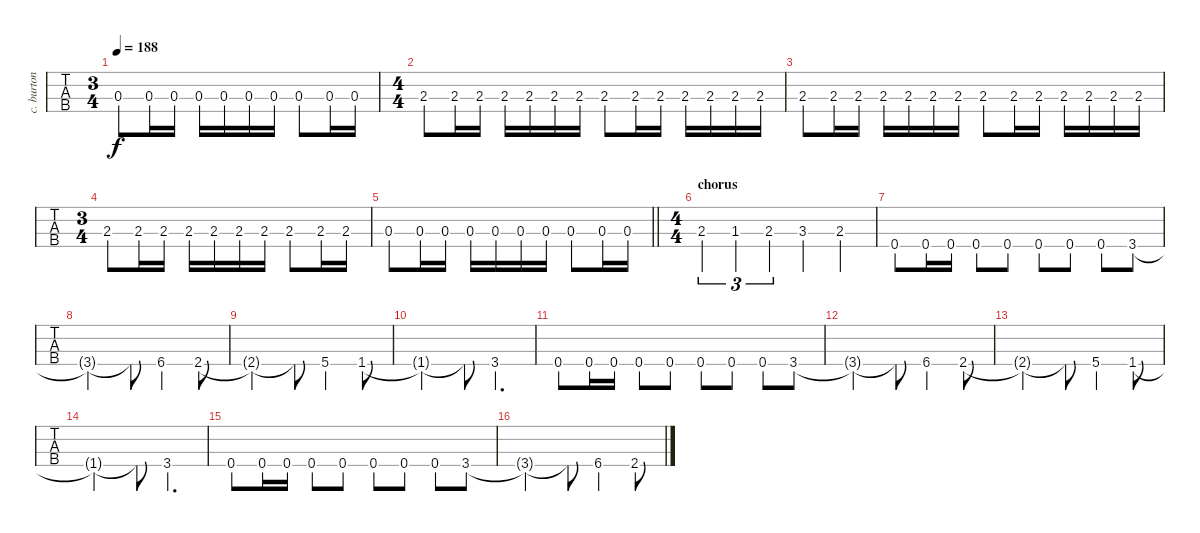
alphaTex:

\track ("c. burton - bass" "c. burton ") {instrument electricbassfinger}
\staff {tabs}
\tuning (G2 D2 A1 E1) {hide}
\ts (3 4)
\tempo 188
\clef f4
\ks c
0.3.8{dy f} 0.3.16 0.3.16 0.3.16 0.3.16 0.3.16 0.3.16 0.3.8 0.3.16 0.3.16 |
\ts (4 4)
2.3.8 2.3.16 2.3.16 2.3.16 2.3.16 2.3.16 2.3.16 2.3.8 2.3.16 2.3.16 2.3.16 2.3.16 2.3.16 2.3.16 |
2.3.8 2.3.16 2.3.16 2.3.16 2.3.16 2.3.16 2.3.16 2.3.8 2.3.16 2.3.16 2.3.16 2.3.16 2.3.16 2.3.16 |
\ts (3 4)
2.3.8 2.3.16 2.3.16 2.3.16 2.3.16 2.3.16 2.3.16 2.3.8 2.3.16 2.3.16 |
\barLineRight lightlight
0.3.8 0.3.16 0.3.16 0.3.16 0.3.16 0.3.16 0.3.16 0.3.8 0.3.16 0.3.16 |
\ts (4 4)
\section ("" "chorus")
2.3.4{tu (3 2)} 1.3.4{tu (3 2)} 2.3.4{tu (3 2)} 3.3.4 2.3.4 |
0.4.8 0.4.16 0.4.16 0.4.8 0.4.8 0.4.8 0.4.8 0.4.8 3.4.8 |
3.4{t}.2 3.4{t}.8 6.4.4 2.4.8 |
2.4{t}.2 2.4{t}.8 5.4.4 1.4.8 |
1.4{t}.2 1.4{t}.8 3.4.4{d} |
0.4.8 0.4.16 0.4.16 0.4.8 0.4.8 0.4.8 0.4.8 0.4.8 3.4.8 |
3.4{t}.2 3.4{t}.8 6.4.4 2.4.8 |
2.4{t}.2 2.4{t}.8 5.4.4 1.4.8 |
1.4{t}.2 1.4{t}.8 3.4.4{d} |
0.4.8 0.4.16 0.4.16 0.4.8 0.4.8 0.4.8 0.4.8 0.4.8 3.4.8 |
3.4{t}.2 3.4{t}.8 6.4.4 2.4.8
